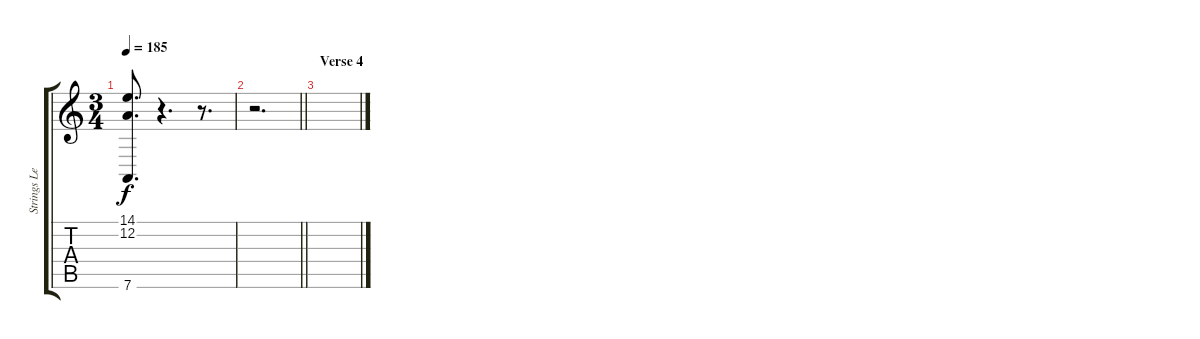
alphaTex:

\track ("Strings Lead" "Strings Le") {instrument stringensemble1}
\staff {score tabs}
\tuning (D4 A3 F3 C3 G2 D2) {hide}
\ts (3 4)
\tempo 185
\clef g2
\ks c
(14.1 12.2 7.6).8{d dy f} r.4{d} r.8{d} |
\barLineRight lightlight
r.2{d} |
\section ("" "Verse 4")
